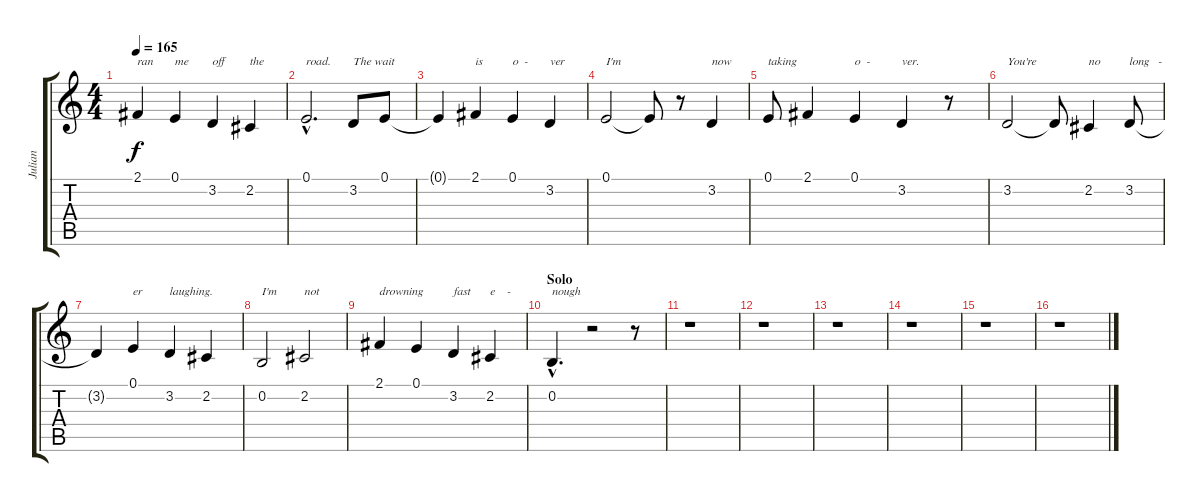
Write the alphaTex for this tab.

\track ("Julian" "Julian") {instrument tenorsax}
\staff {score tabs}
\tuning (E4 B3 G3 D3 A2 E2) {hide}
\ts (4 4)
\tempo 165
\clef g2
\ks c
2.1.4{txt "ran" dy f} 0.1.4{txt "me"} 3.2.4{txt "off"} 2.2.4{txt "the"} |
0.1{hac}.2{d txt "road."} 3.2.8{txt "The wait"} 0.1.8 |
0.1{t}.4 2.1.4{txt "is"} 0.1.4{txt "o  -"} 3.2.4{txt "ver"} |
0.1.2{txt "I'm"} 0.1{t}.8 r.8 3.2.4{txt "now"} |
0.1.8{txt "taking"} 2.1.4 0.1.4{txt "o  -"} 3.2.4{txt "ver."} r.8 |
3.2.2{txt "You're"} 3.2{t}.8 2.2.4{txt "no"} 3.2.8{txt "long   -"} |
3.2{t}.4 0.1.4{txt "er"} 3.2.4{txt "laughing."} 2.2.4 |
0.2.2{txt "I'm"} 2.2.2{txt "not"} |
2.1.4{txt "drowning"} 0.1.4 3.2.4{txt "fast"} 2.2.4{txt "e    -"} |
\section ("" "Solo")
0.2{hac}.4{d txt "nough"} r.2 r.8 |
r.1 |
r.1 |
r.1 |
r.1 |
r.1 |
r.1
